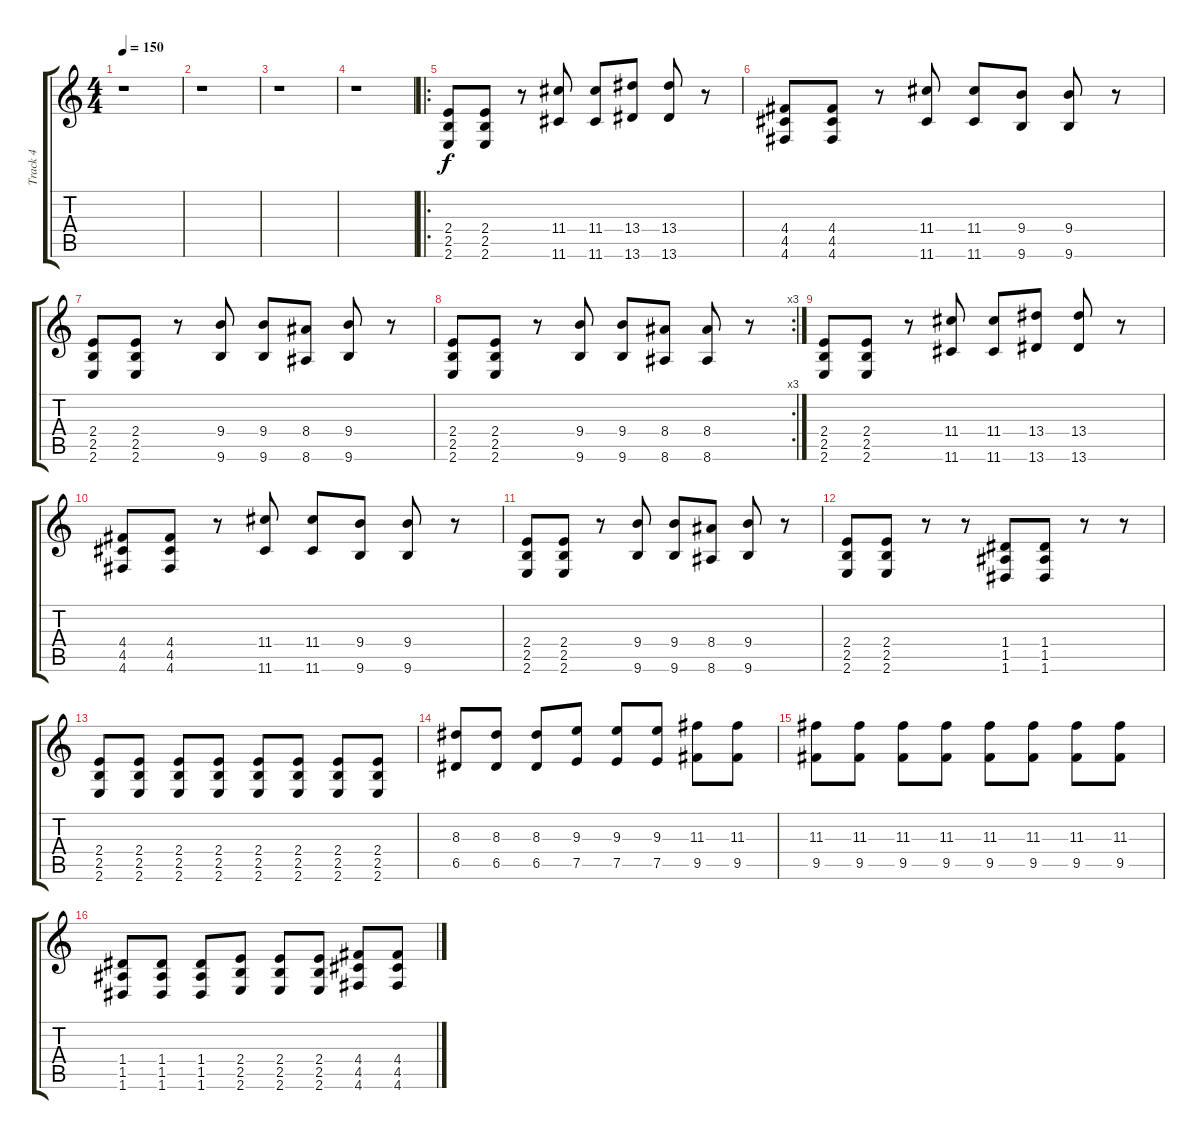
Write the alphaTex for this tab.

\track ("Track 4" "Track 4") {instrument distortionguitar}
\staff {score tabs}
\tuning (E4 B3 G3 D3 A2 D2) {hide}
\ts (4 4)
\tempo 150
\clef g2
\ks c
r.1{dy f} |
r.1 |
r.1 |
r.1 |
\ro
(2.4 2.5 2.6).8 (2.4 2.5 2.6).8 r.8 (11.4 11.6).8 (11.4 11.6).8 (13.4 13.6).8 (13.4 13.6).8 r.8 |
(4.4 4.5 4.6).8 (4.4 4.5 4.6).8 r.8 (11.4 11.6).8 (11.4 11.6).8 (9.4 9.6).8 (9.4 9.6).8 r.8 |
(2.4 2.5 2.6).8 (2.4 2.5 2.6).8 r.8 (9.4 9.6).8 (9.4 9.6).8 (8.4 8.6).8 (9.4 9.6).8 r.8 |
\rc 3
(2.4 2.5 2.6).8 (2.4 2.5 2.6).8 r.8 (9.4 9.6).8 (9.4 9.6).8 (8.4 8.6).8 (8.4 8.6).8 r.8 |
(2.4 2.5 2.6).8 (2.4 2.5 2.6).8 r.8 (11.4 11.6).8 (11.4 11.6).8 (13.4 13.6).8 (13.4 13.6).8 r.8 |
(4.4 4.5 4.6).8 (4.4 4.5 4.6).8 r.8 (11.4 11.6).8 (11.4 11.6).8 (9.4 9.6).8 (9.4 9.6).8 r.8 |
(2.4 2.5 2.6).8 (2.4 2.5 2.6).8 r.8 (9.4 9.6).8 (9.4 9.6).8 (8.4 8.6).8 (9.4 9.6).8 r.8 |
(2.4 2.5 2.6).8 (2.4 2.5 2.6).8 r.8 r.8 (1.4 1.5 1.6).8 (1.4 1.5 1.6).8 r.8 r.8 |
(2.4 2.5 2.6).8 (2.4 2.5 2.6).8 (2.4 2.5 2.6).8 (2.4 2.5 2.6).8 (2.4 2.5 2.6).8 (2.4 2.5 2.6).8 (2.4 2.5 2.6).8 (2.4 2.5 2.6).8 |
(8.3 6.5).8 (8.3 6.5).8 (8.3 6.5).8 (9.3 7.5).8 (9.3 7.5).8 (9.3 7.5).8 (11.3 9.5).8 (11.3 9.5).8 |
(11.3 9.5).8 (11.3 9.5).8 (11.3 9.5).8 (11.3 9.5).8 (11.3 9.5).8 (11.3 9.5).8 (11.3 9.5).8 (11.3 9.5).8 |
(1.4 1.5 1.6).8 (1.4 1.5 1.6).8 (1.4 1.5 1.6).8 (2.4 2.5 2.6).8 (2.4 2.5 2.6).8 (2.4 2.5 2.6).8 (4.4 4.5 4.6).8 (4.4 4.5 4.6).8
